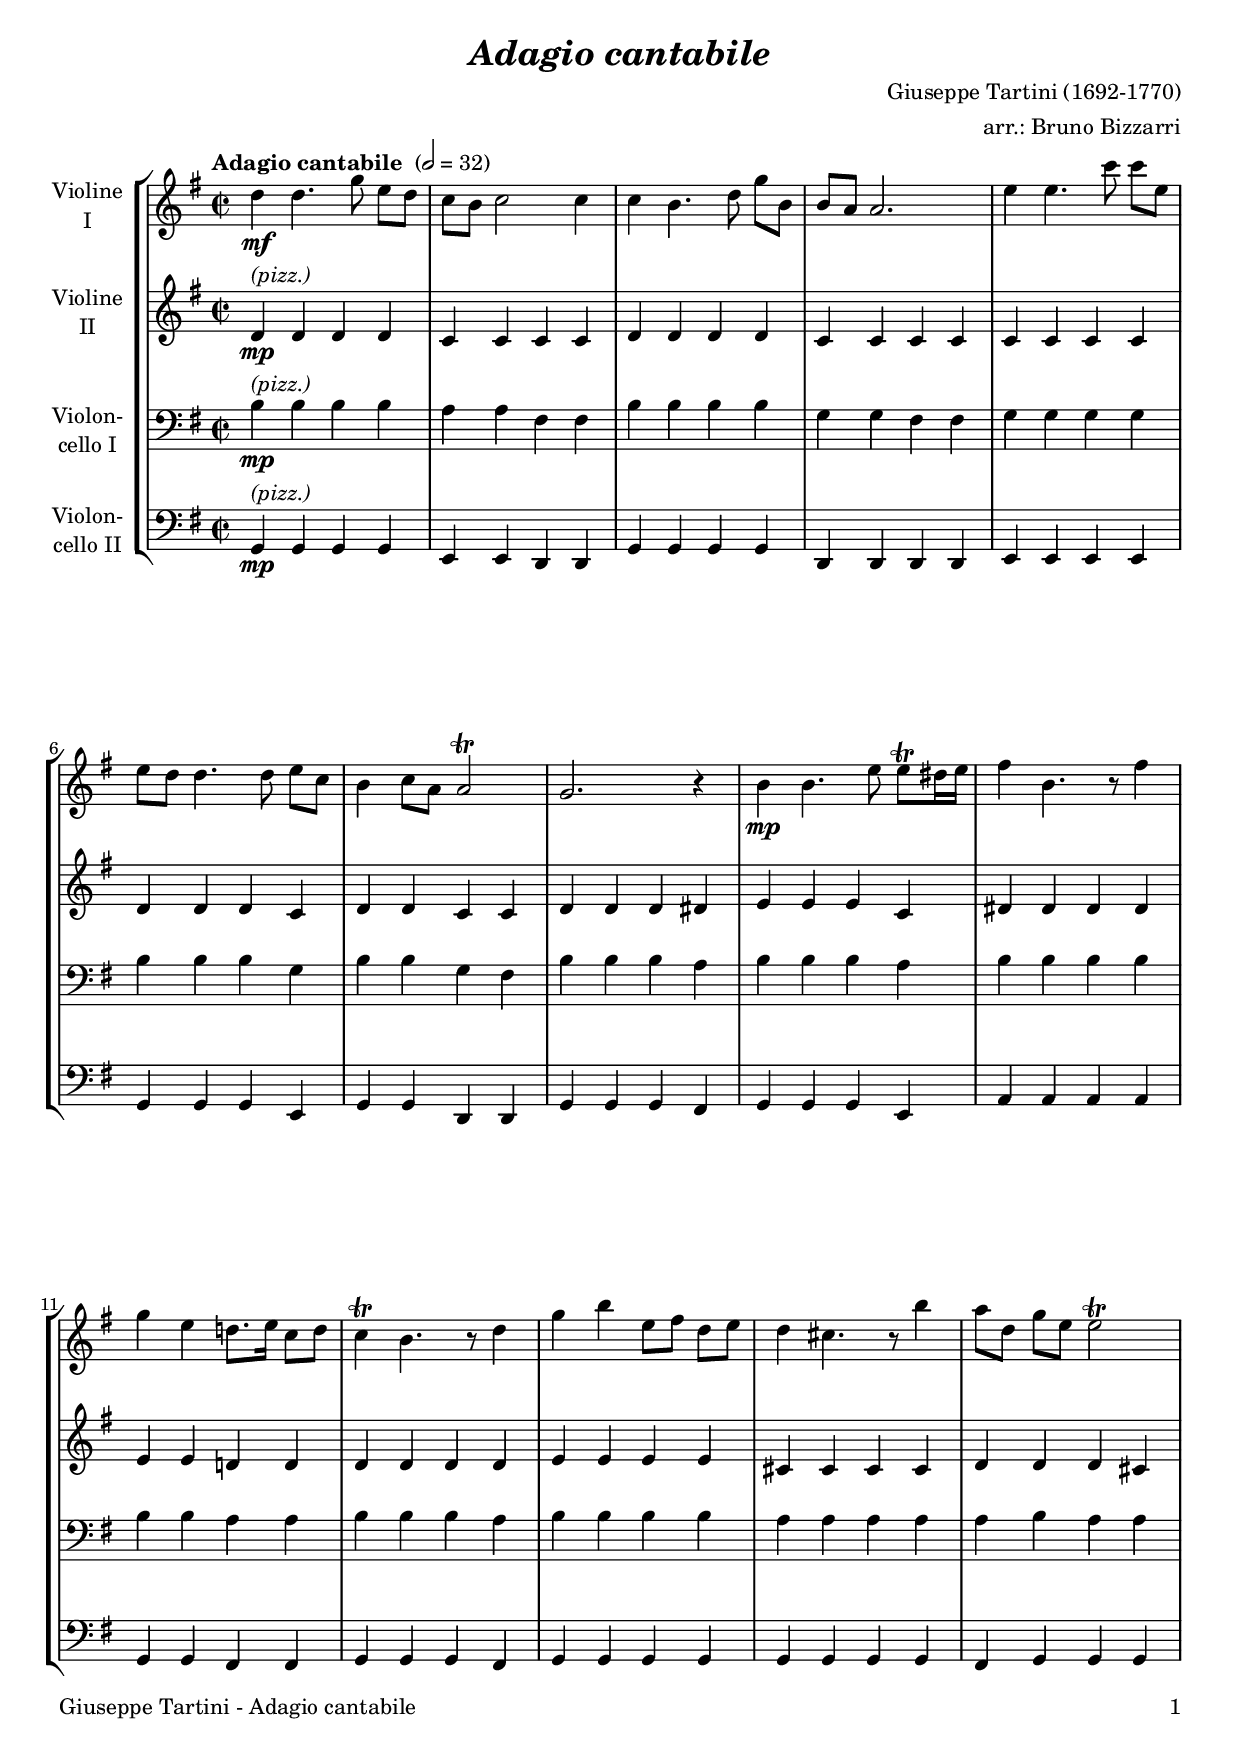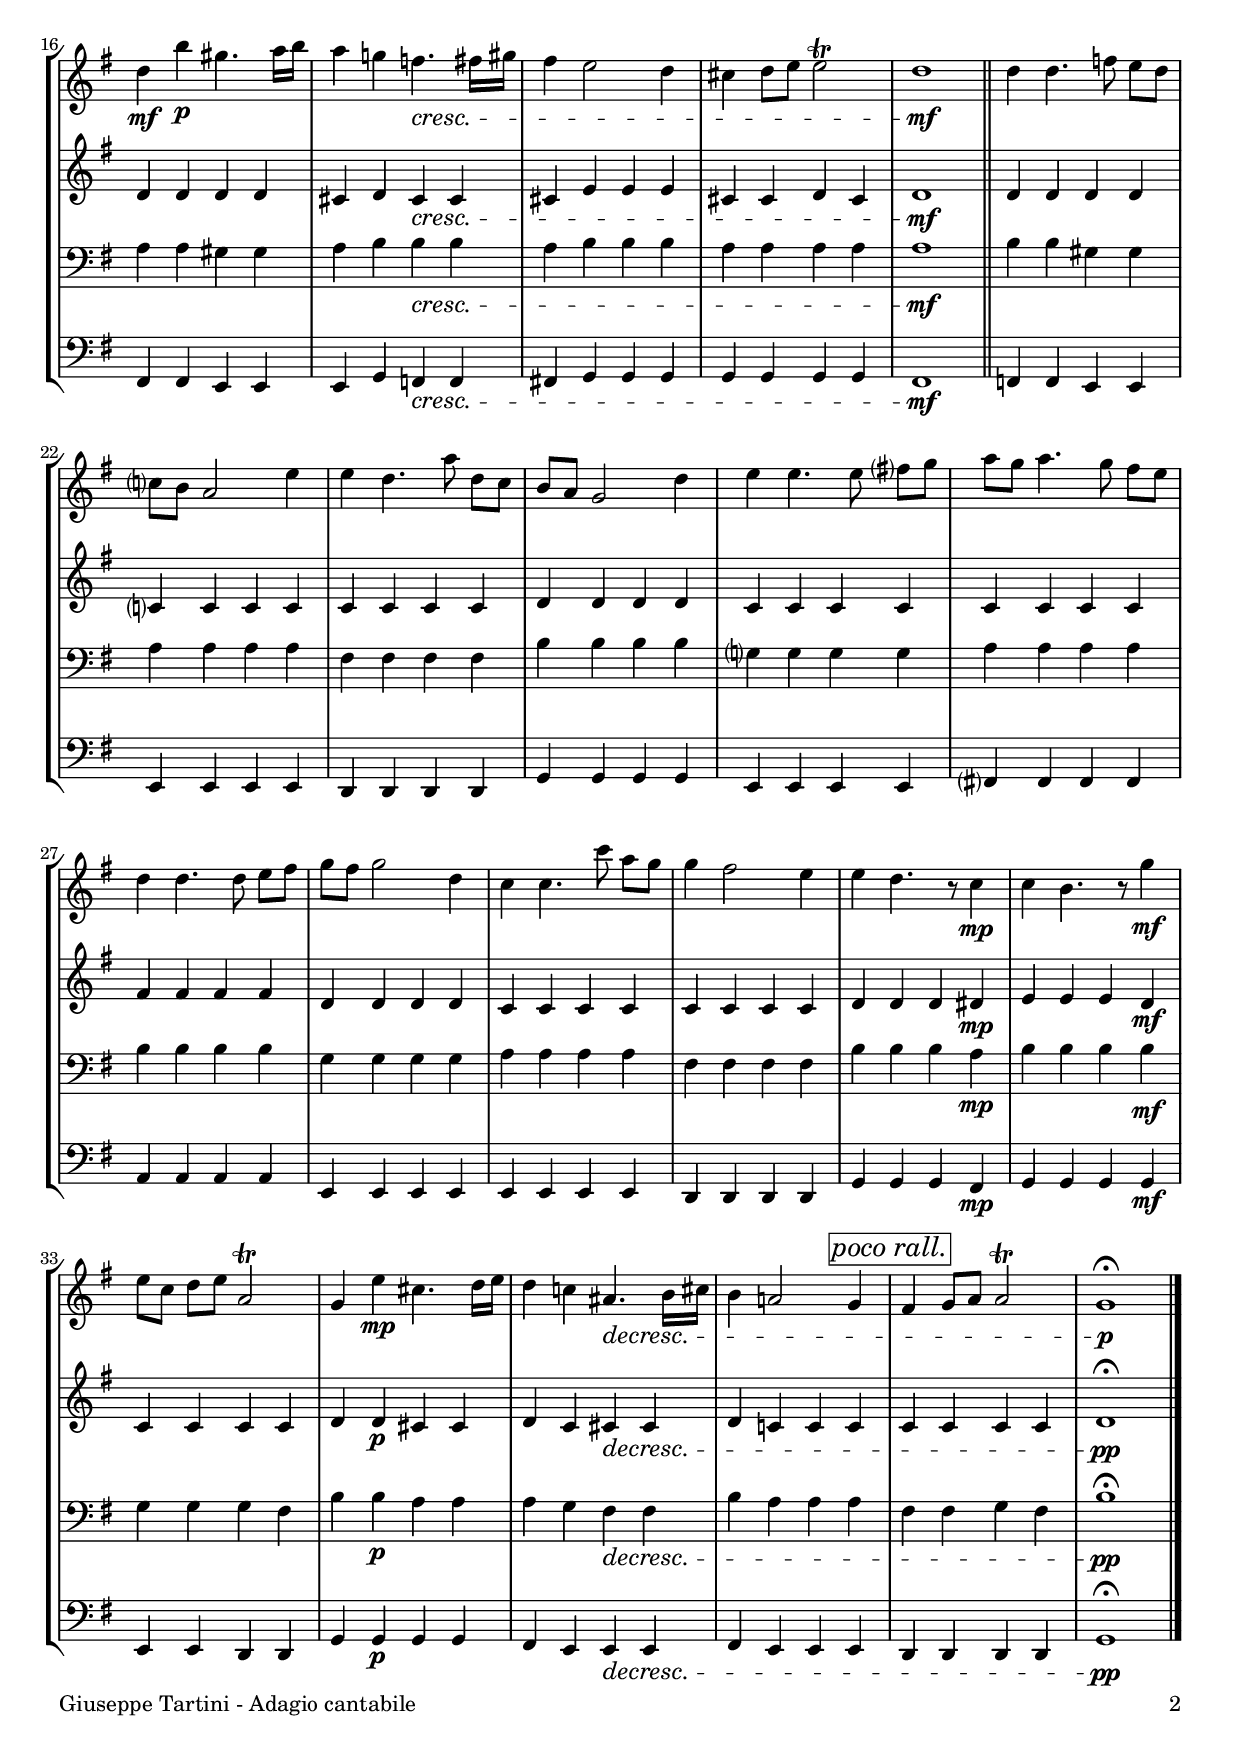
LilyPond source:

\version "2.22.0"
\include "deutsch.ly"
  
#(set-global-staff-size 19)

\header {
  title     = \markup \bold \italic "Adagio cantabile"
  composer  = "Giuseppe Tartini (1692-1770)"
  arranger  = "arr.: Bruno Bizzarri"
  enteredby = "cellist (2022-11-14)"
%  piece     = ""
}

voiceconsts = {
  \key g \major
  \time 2/2
  \clef "treble"
%  \numericTimeSignature
  \compressEmptyMeasures
  % Set default beaming for all staves
  \set Timing.beamExceptions = #'()
  \set Timing.baseMoment     = #(ly:make-moment 1 4)
  \set Timing.beatStructure  = #'(1 1 1 1)
  \tempo "Adagio cantabile " 2=32
}

mifl = "flute"
mivl = "violin"
miba = "cello"
mipz = "pizzicato strings"

pizz = \markup \italic "(pizz.)"
pora = \mark \markup \box \italic "poco rall."

va = \relative c'' {
  \voiceconsts

  d4\mf d4. g8 e d
  c h c2 c4
  c h4. d8 g h,
  h a a2.

  e'4 e4. c'8 c e,
  e d d4. d8 e c
  h4 c8 a a2\trill
  g2. r4

  h4\mp h4. e8 e\trill dis16 e
  fis4 h,4. r8 fis'4
  g e d!8. e16 c8 d
  c4\trill h4. r8 d4

  g h e,8 fis d e
  d4 cis4. r8 h'4
  a8 d, g e e2\trill
  d4\mf h'\p gis4. a16 h

  a4 g! f4.\cresc fis16 gis
  fis4 e2 d4
  cis d8 e e2\trill
  d1\mf \bar "||"

  d4 d4. f8 e d
  c? h a2 e'4
  e d4. a'8 d, c
  h a g2 d'4

  e e4. e8 fis? g
  a g a4. g8 fis e
  d4 d4. d8 e fis
  g fis g2 d4

  c c4. c'8 a g
  g4 fis2 e4
  e d4. r8 c4\mp
  c h4. r8 g'4\mf

  e8 c d e a,2\trill
  g4 e'\mp cis4. d16 e
  d4 c! ais4.\decresc h16 cis

  h4 a!2 g4 \pora
  fis g8 a a2\trill
  g1\fermata\p \bar "|."
}

vb = \relative c' {
  \voiceconsts

  d4\mp^\pizz d d d
  c c c c
  d d d d
  c c c c

  c c c c
  d d d c
  d d c c
  d d d dis

  e e e c
  dis dis dis dis
  e e d! d
  d d d d
  e e e e
  cis cis cis cis
  d d d cis
  d d d d

  cis d cis\cresc cis
  cis e e e
  cis cis d cis
  d1\mf \bar "||"

  d4 d d d
  c? c c c
  c c c c
  d d d d

  c c c c
  c c c c
  fis fis fis fis
  d d d d

  c c c c
  c c c c
  d d d dis\mp
  e e e d\mf

  c c c c
  d d\p cis cis
  d c cis\decresc cis

  d c! c c \pora
  c c c c
  d1\fermata\pp \bar "|."
}

vc = \relative c' {
  \voiceconsts
  \clef "bass"

  h4\mp^\pizz h h h
  a a fis fis
  h h h h
  g g fis fis

  g g g g
  h h h g
  h h g fis
  h h h a

  h h h a
  h h h h
  h h a a
  h h h a

  h h h h
  a a a a
  a h a a
  a a gis gis

  a h h\cresc h
  a h h h
  a a a a
  a1\mf \bar "||"

  h4 h gis gis
  a a a a
  fis fis fis fis
  h h h h

  g? g g g
  a a a a
  h h h h
  g g g g

  a a a a
  fis fis fis fis
  h h h a\mp
  h h h h\mf

  g g g fis
  h h\p a a
  a g fis\decresc fis

  h a a a \pora
  fis fis g fis
  h1\fermata\pp \bar "|."
}

vd = \relative c {
  \voiceconsts
  \clef "bass"

  g4\mp^\pizz g g g
  e e d d
  g g g g
  d d d d

  e e e e
  g g g e
  g g d d
  g g g fis

  g g g e
  a a a a
  g g fis fis
  g g g fis

  g g g g
  g g g g
  fis g g g
  fis fis e e

  e g f\cresc f
  fis! g g g
  g g g g
  fis1\mf \bar "||"

  f4 f e e
  e e e e
  d d d d
  g g g g

  e e e e
  fis? fis fis fis
  a a a a
  e e e e

  e e e e
  d d d d
  g g g fis\mp
  g g g g\mf

  e e d d
  g g\p g g
  fis e e\decresc e

  fis e e e \pora
  d d d d
  g1\fermata\pp \bar "|."
}


music = \new StaffGroup <<
      \new Staff {
	\set Staff.midiInstrument = \mivl
	\set Staff.instrumentName = \markup \center-column { "Violine" "I" }
	\transpose g g { \va }
      }

      \new Staff {
	\set Staff.midiInstrument = \mipz
	\set Staff.instrumentName = \markup \center-column { "Violine" "II" }
	\transpose g g { \vb }
      }

      \new Staff {
	\set Staff.midiInstrument = \mipz
	\set Staff.instrumentName = \markup \center-column { "Violon-" "cello I" }
	\transpose g g { \vc }
      }

      \new Staff {
	\set Staff.midiInstrument = \mipz
	\set Staff.instrumentName = \markup \center-column { "Violon-" "cello II" }
	\transpose g g { \vd }
      }
>>
\book {
   \paper {
    print-page-number = ##t
    print-first-page-number = ##t
    ragged-last-bottom = ##f
    oddHeaderMarkup = \markup \null
    evenHeaderMarkup = \markup \null
    oddFooterMarkup = \markup {
      \fill-line {
        \on-the-fly #print-page-number-check-first
        "Giuseppe Tartini - Adagio cantabile" \fromproperty #'page:page-number-string
      }
    }
    evenFooterMarkup = \oddFooterMarkup
  } \score {
    \music
    \layout {}
  }

  \score {
    \unfoldRepeats \music

    \midi {
      \context {
        \Score
      }
    }
  }
}